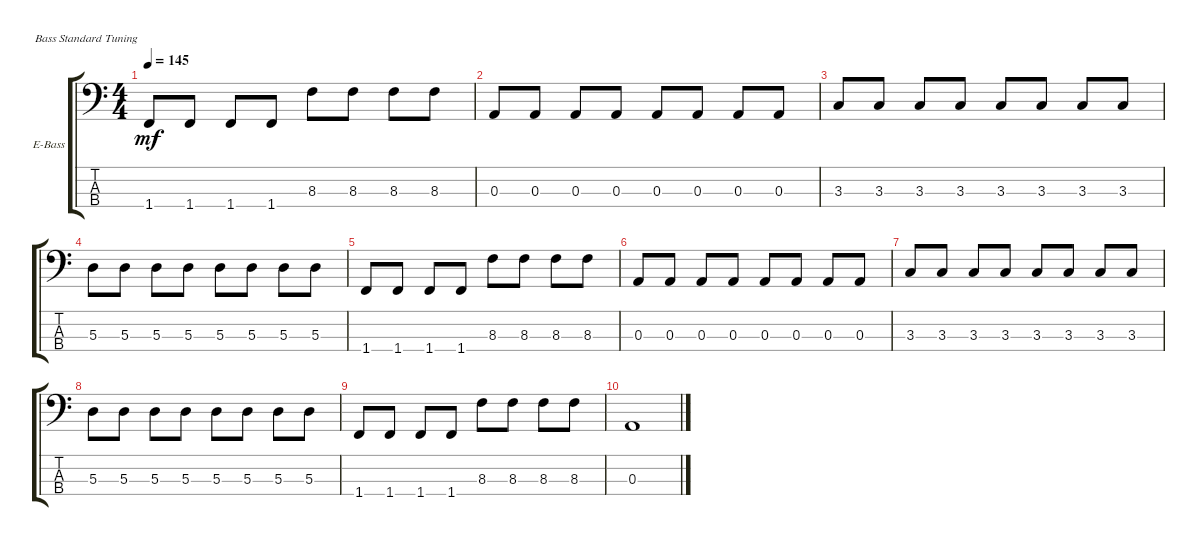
\defaultSystemsLayout 4
\bracketExtendMode groupsimilarinstruments
\firstSystemTrackNameOrientation horizontal
\otherSystemsTrackNameOrientation horizontal
\track ("Electric Bass" "E-Bass") {instrument electricbassfinger}
\staff {score tabs}
\tuning (G2 D2 A1 E1)
\ts (4 4)
\tempo 145
\clef f4
\ks c
1.4.8{dy mf} 1.4.8 1.4.8 1.4.8 8.3.8 8.3.8 8.3.8 8.3.8 |
0.3.8 0.3.8 0.3.8 0.3.8 0.3.8 0.3.8 0.3.8 0.3.8 |
3.3.8 3.3.8 3.3.8 3.3.8 3.3.8 3.3.8 3.3.8 3.3.8 |
5.3.8 5.3.8 5.3.8 5.3.8 5.3.8 5.3.8 5.3.8 5.3.8 |
1.4.8 1.4.8 1.4.8 1.4.8 8.3.8 8.3.8 8.3.8 8.3.8 |
0.3.8 0.3.8 0.3.8 0.3.8 0.3.8 0.3.8 0.3.8 0.3.8 |
3.3.8 3.3.8 3.3.8 3.3.8 3.3.8 3.3.8 3.3.8 3.3.8 |
5.3.8 5.3.8 5.3.8 5.3.8 5.3.8 5.3.8 5.3.8 5.3.8 |
1.4.8 1.4.8 1.4.8 1.4.8 8.3.8 8.3.8 8.3.8 8.3.8 |
0.3.1
